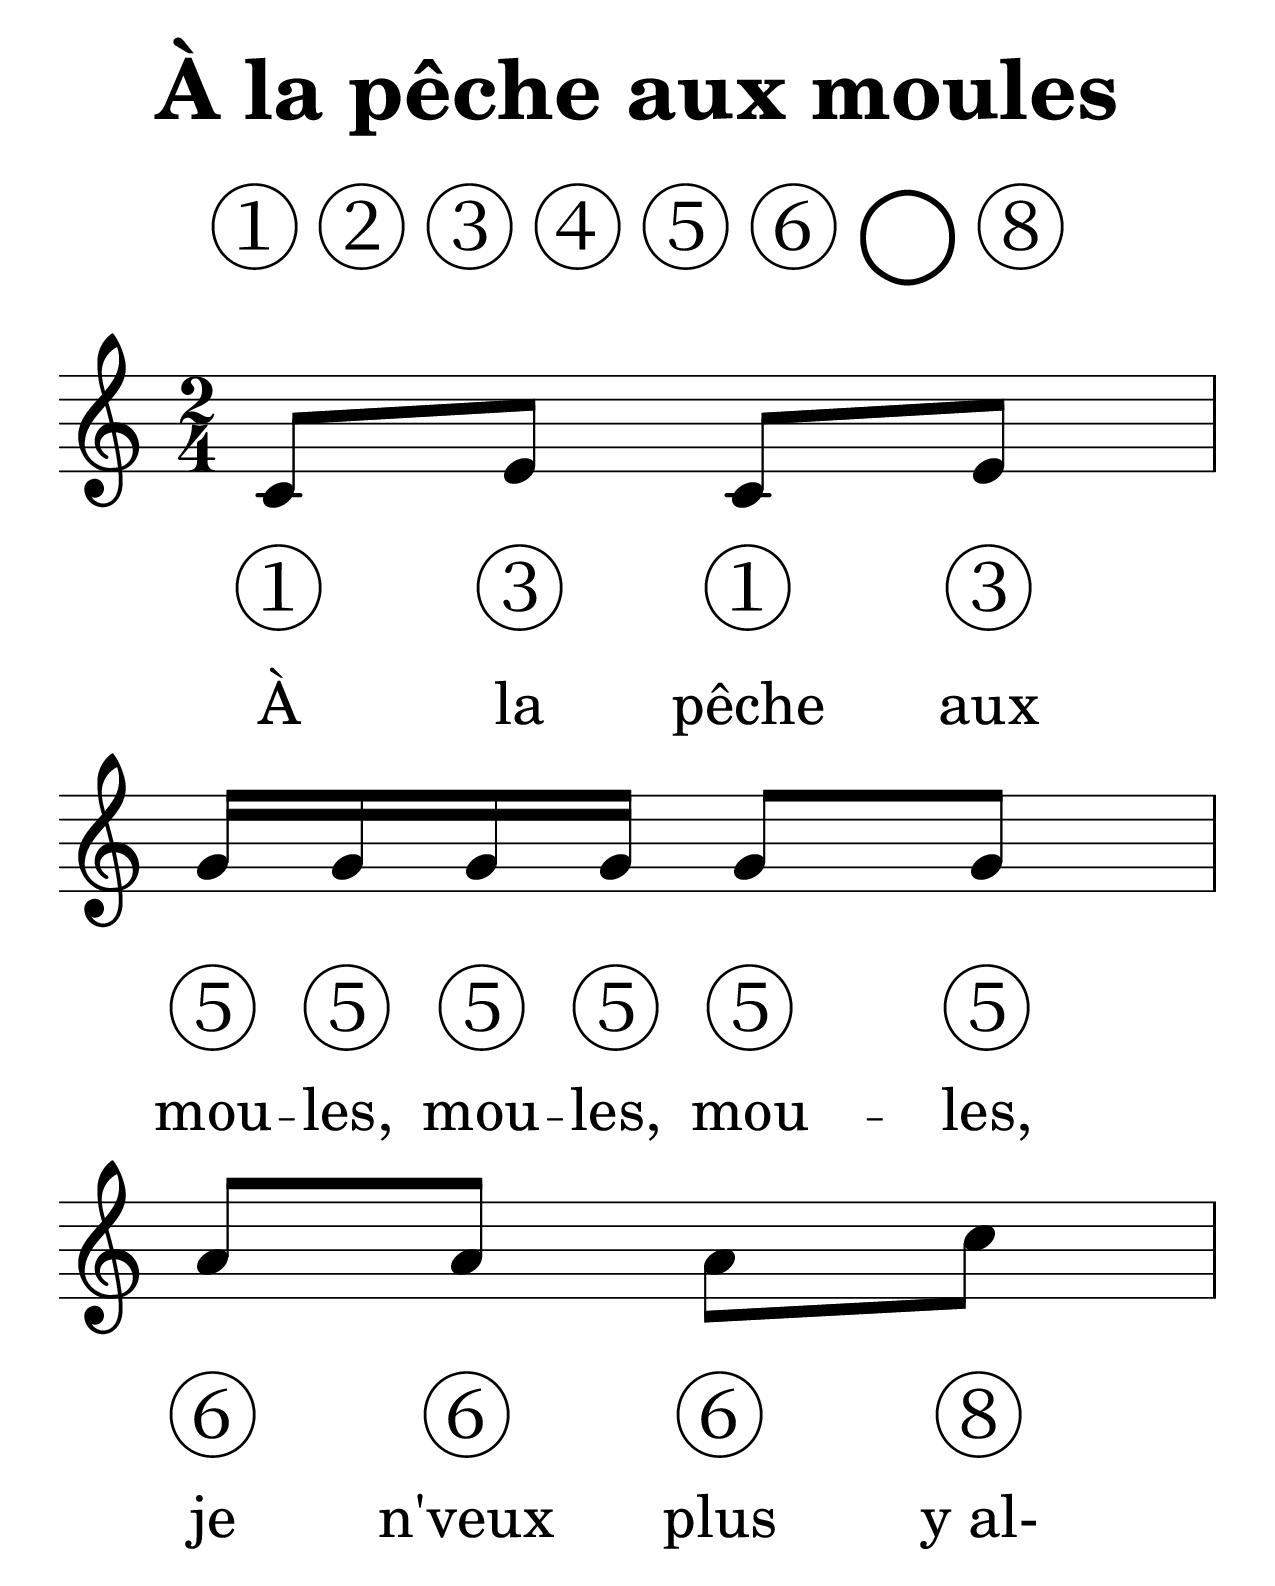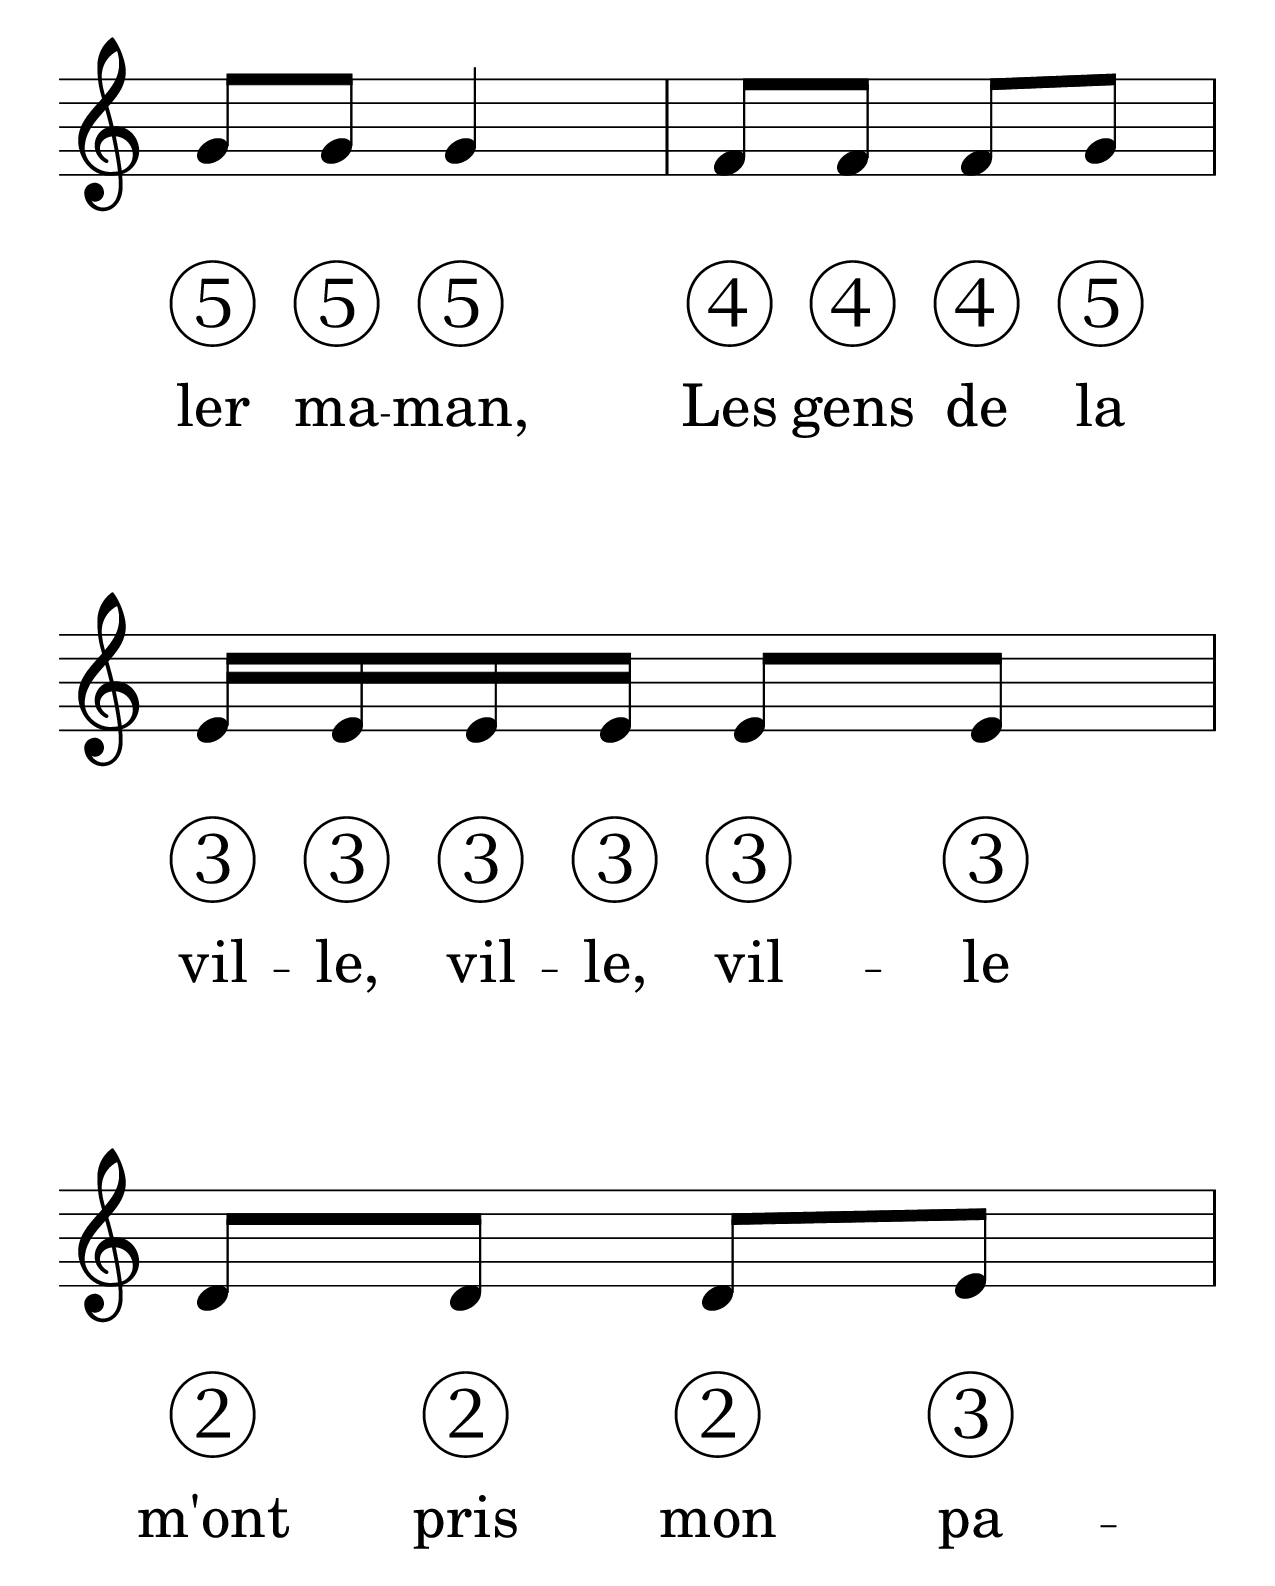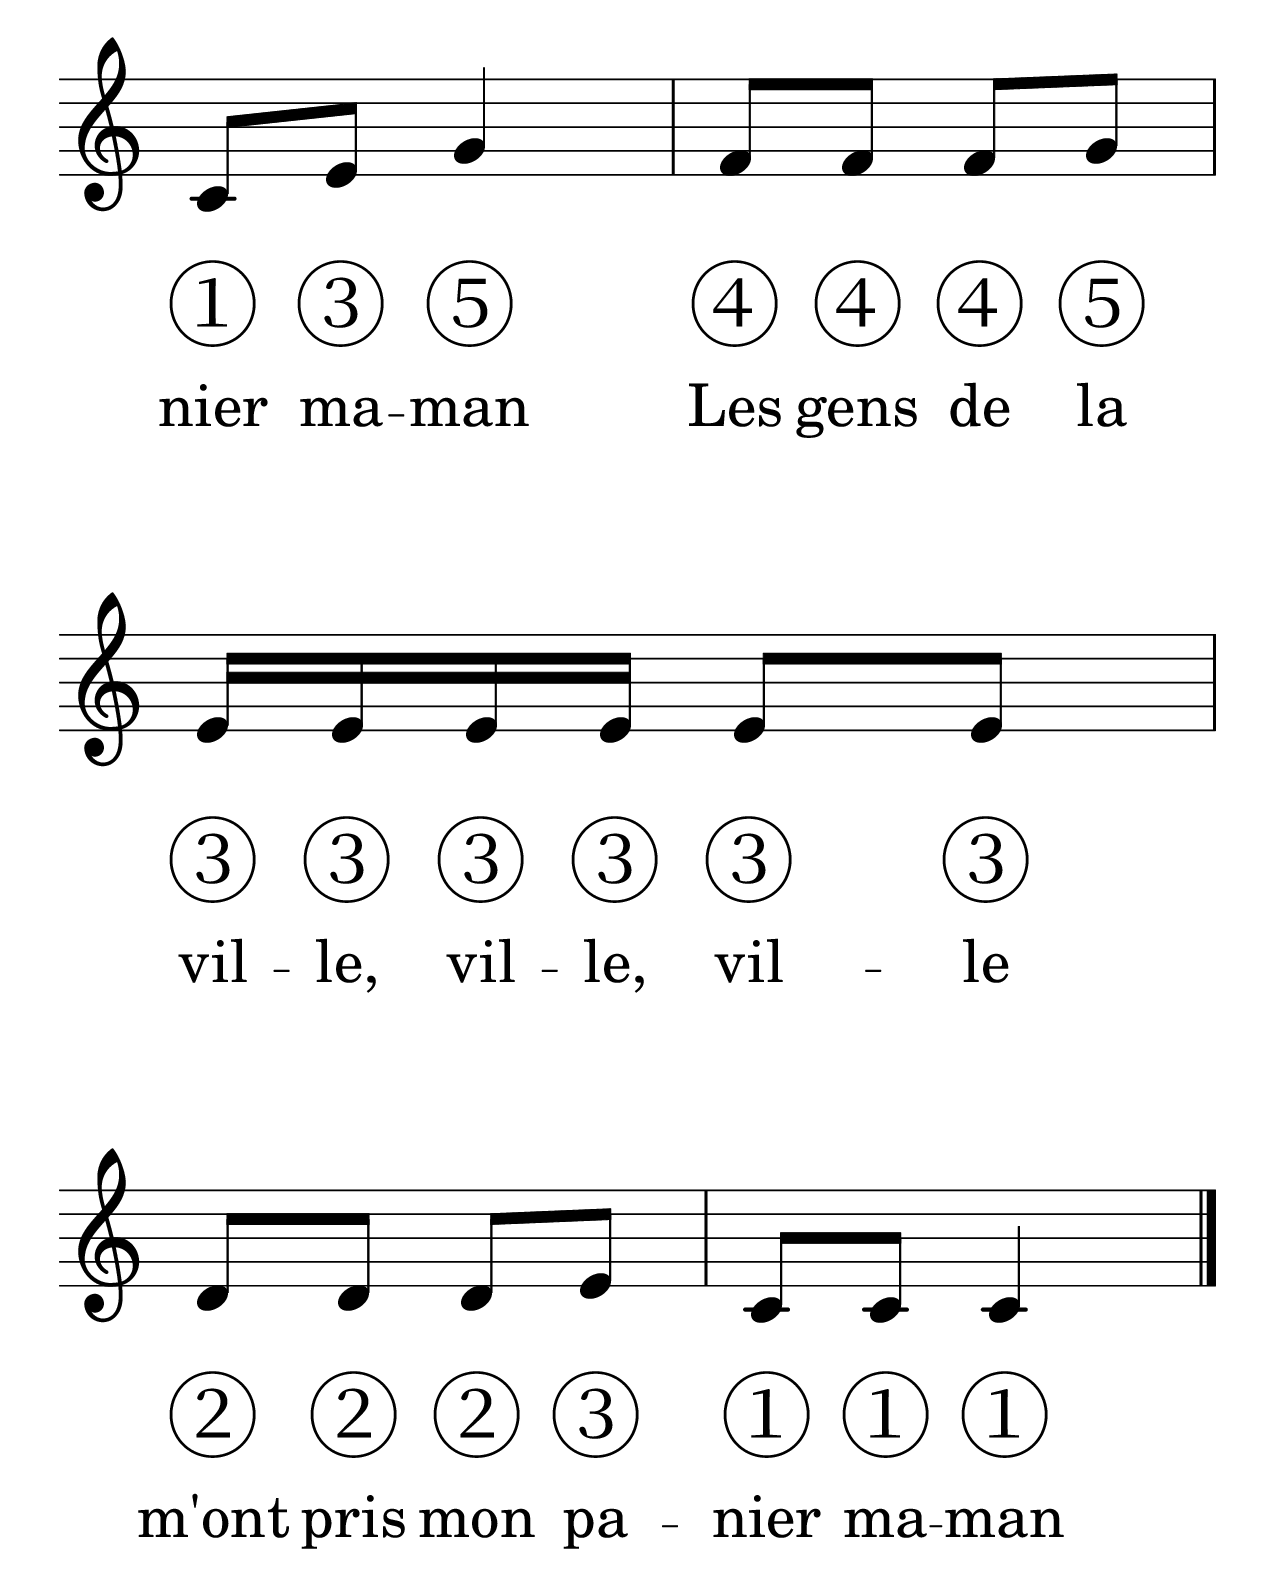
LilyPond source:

\version "2.18.2"
\include "common.ly"
\version "2.18.2"

% for reference
% ① ② ③ ④ ⑤ ⑥ ⑦ ⑧ ◯

% empty circles with bar number to colorize
oc = "①"
od = "②"
oe = "③"
of = "④"
og = "⑤"
oap = "⑥"
obp = "⑦"
ocp = "⑧"
oo = "◯"


\header {
 title = "À la pêche aux moules"
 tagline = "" 
}

\markup {
  \column {
  \vspace #0.5
  \fill-line { \column { \line { 
    \fontsize #5 { \oc \od \oe \of \og \oap \oo \ocp}}}}
  \vspace #0.5
  }
}


\score {
\new Staff <<
 {
   \clef treble
   \time 2/4
   \key c \major 
   \relative c' {
      c8 e c e g16 g g g g8 g8
      a a a c g g g4
      f8 f f g \break e16 e e e e8 e
      d d d e c e g4
      f8 f f g \break e16 e e e e8 e
      d d d e c c c4

      \bar "|."

   }
 } 

\addlyrics {
    \set fontSize = #4
    \oc \oe \oc \oe \og \og \og \og \og \og
    \oap \oap \oap \ocp \og \og \og
    \of \of \of \og \oe \oe \oe \oe \oe \oe
    \od \od \od \oe \oc \oe \og
    \of \of \of \og \oe \oe \oe \oe \oe \oe
    \od \od \od \oe \oc \oc \oc
 }

  \addlyrics {
    À la pêche aux mou -- les, mou -- les, mou -- les,
    je n'veux plus "y al-" ler ma -- man,
    Les gens de la vil -- le, vil -- le, vil -- le
    m'ont pris mon pa -- nier ma -- man
    Les gens de la vil -- le, vil -- le, vil -- le
    m'ont pris mon pa -- nier ma -- man

  }

 
>>

\layout { }

\midi {
    \context {
      \Score
      tempoWholesPerMinute = #(ly:make-moment 100 4)
    }
  }

}
